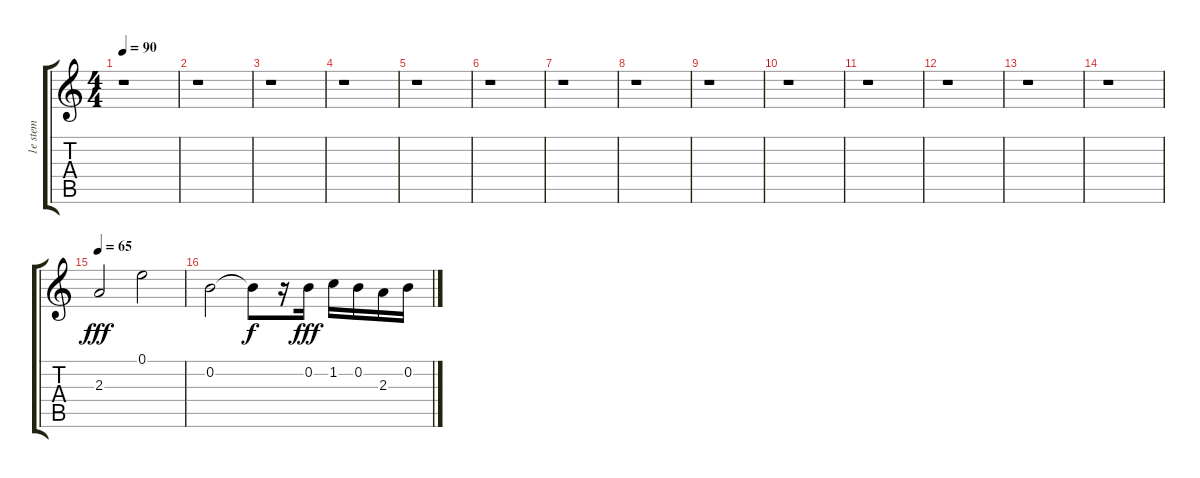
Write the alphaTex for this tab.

\track ("1e stem" "1e stem") {instrument overdrivenguitar}
\staff {score tabs}
\tuning (E4 B3 G3 D3 A2 E2) {hide}
\ts (4 4)
\tempo 90
\clef g2
\ks c
r.1{dy fff} |
r.1 |
r.1 |
r.1 |
r.1 |
r.1 |
r.1 |
r.1 |
r.1 |
r.1 |
r.1 |
r.1 |
r.1 |
r.1 |
\tempo 65
2.3.2 0.1.2 |
0.2.2 0.2{t}.8{dy f} r.16 0.2.16{dy fff} 1.2.16 0.2.16 2.3.16 0.2.16
